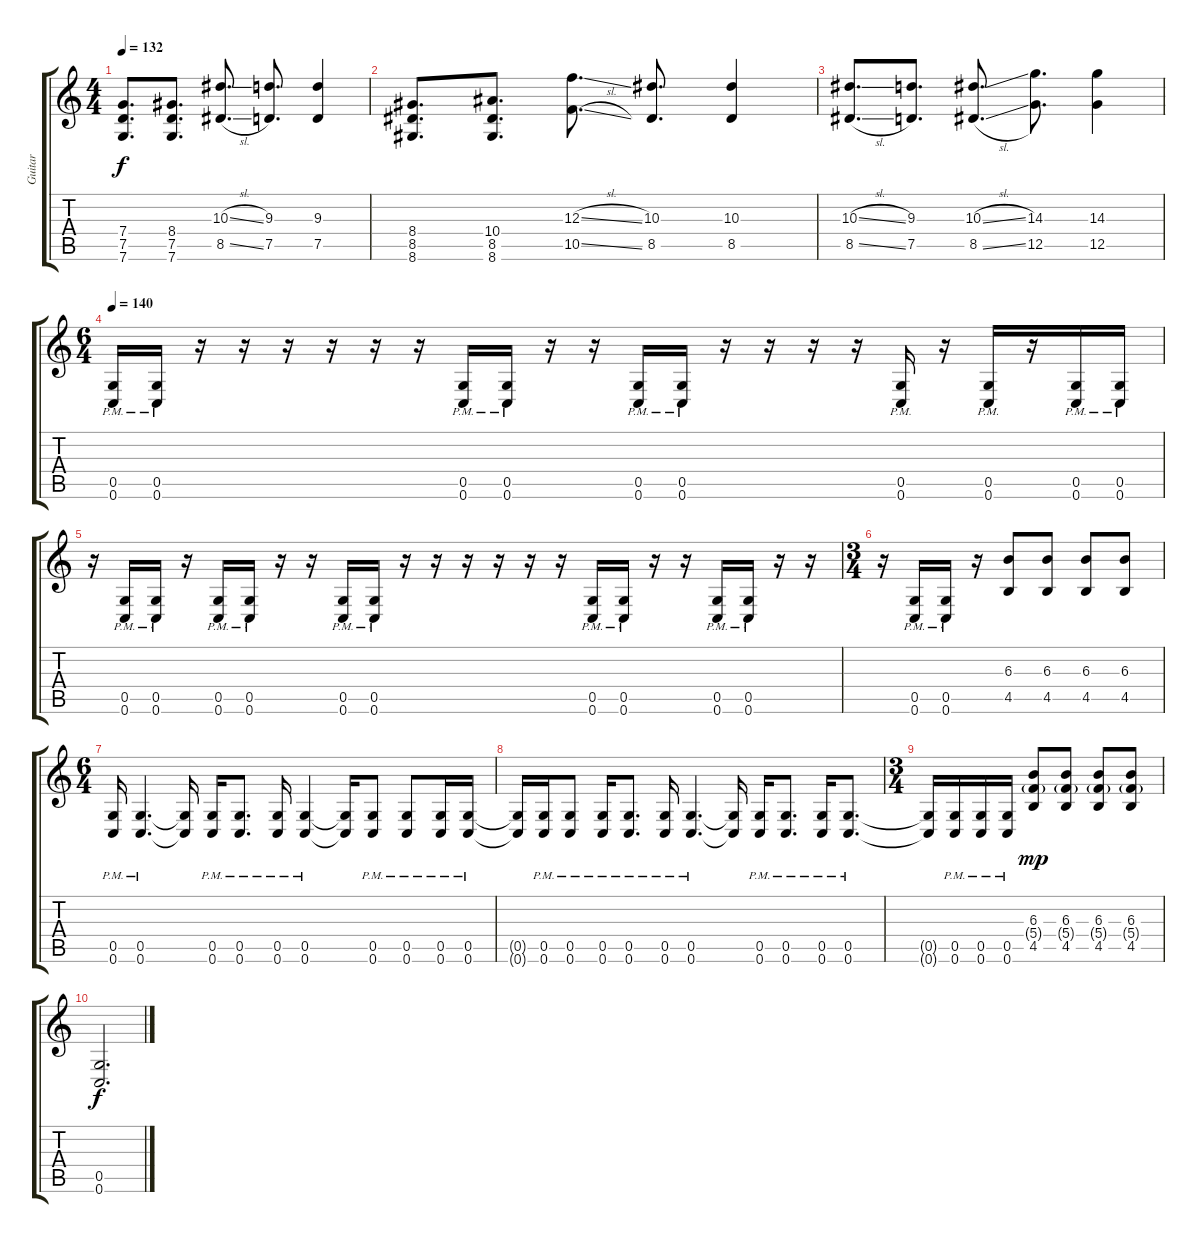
\track ("Guitar" "Guitar") {instrument distortionguitar}
\staff {score tabs}
\tuning (D4 A3 F3 C3 G2 C2) {hide}
\ts (4 4)
\tempo 132
\clef g2
\ks c
(7.4 7.5 7.6).8{d dy f instrument distortionguitar} (8.4 7.5 7.6).8{d} (10.3{sl} 8.5{sl}).8{d} (9.3 7.5).8{d} (9.3 7.5).4 |
(8.4 8.5 8.6).8{d instrument distortionguitar} (10.4 8.5 8.6).8{d} (12.3{sl} 10.5{sl}).8{d} (10.3 8.5).8{d} (10.3 8.5).4 |
(10.3{sl} 8.5{sl}).8{d} (9.3 7.5).8{d} (10.3{sl} 8.5{sl}).8{d} (14.3 12.5).8{d} (14.3 12.5).4 |
\ts (6 4)
\tempo 140
(0.5{pm} 0.6{pm}).16 (0.5{pm} 0.6{pm}).16 r.16 r.16 r.16 r.16 r.16 r.16 (0.5{pm} 0.6{pm}).16 (0.5{pm} 0.6{pm}).16 r.16 r.16 (0.5{pm} 0.6{pm}).16 (0.5{pm} 0.6{pm}).16 r.16 r.16 r.16 r.16 (0.5{pm} 0.6{pm}).16 r.16 (0.5{pm} 0.6{pm}).16 r.16 (0.5{pm} 0.6{pm}).16 (0.5{pm} 0.6{pm}).16 |
r.16 (0.5{pm} 0.6{pm}).16 (0.5{pm} 0.6{pm}).16 r.16 (0.5{pm} 0.6{pm}).16 (0.5{pm} 0.6{pm}).16 r.16 r.16 (0.5{pm} 0.6{pm}).16 (0.5{pm} 0.6{pm}).16 r.16 r.16 r.16 r.16 r.16 r.16 (0.5{pm} 0.6{pm}).16 (0.5{pm} 0.6{pm}).16 r.16 r.16 (0.5{pm} 0.6{pm}).16 (0.5{pm} 0.6{pm}).16 r.16 r.16 |
\ts (3 4)
r.16 (0.5{pm} 0.6{pm}).16 (0.5{pm} 0.6{pm}).16 r.16 (6.3 4.5).8 (6.3 4.5).8 (6.3 4.5).8 (6.3 4.5).8 |
\ts (6 4)
(0.5{pm} 0.6{pm}).16 (0.5{pm} 0.6{pm}).4{d} (0.5{t} 0.6{t}).16 (0.5{pm} 0.6{pm}).16 (0.5{pm} 0.6{pm}).8{d} (0.5{pm} 0.6{pm}).16 (0.5{pm} 0.6{pm}).4 (0.5{t} 0.6{t}).16 (0.5{pm} 0.6{pm}).8 (0.5{pm} 0.6{pm}).8 (0.5{pm} 0.6{pm}).16 (0.5{pm} 0.6{pm}).16 |
(0.5{t} 0.6{t}).16 (0.5{pm} 0.6{pm}).16 (0.5{pm} 0.6{pm}).8 (0.5{pm} 0.6{pm}).16 (0.5{pm} 0.6{pm}).8{d} (0.5{pm} 0.6{pm}).16 (0.5{pm} 0.6{pm}).4{d} (0.5{t} 0.6{t}).16 (0.5{pm} 0.6{pm}).16 (0.5{pm} 0.6{pm}).8{d} (0.5{pm} 0.6{pm}).16 (0.5{pm} 0.6{pm}).8{d} |
\ts (3 4)
(0.5{t} 0.6{t}).16 (0.5{pm} 0.6{pm}).16 (0.5{pm} 0.6{pm}).16 (0.5{pm} 0.6{pm}).16 (6.3 5.4{g} 4.5).8{dy mp} (6.3 5.4{g} 4.5).8 (6.3 5.4{g} 4.5).8 (6.3 5.4{g} 4.5).8 |
(0.5 0.6).2{d dy f}
